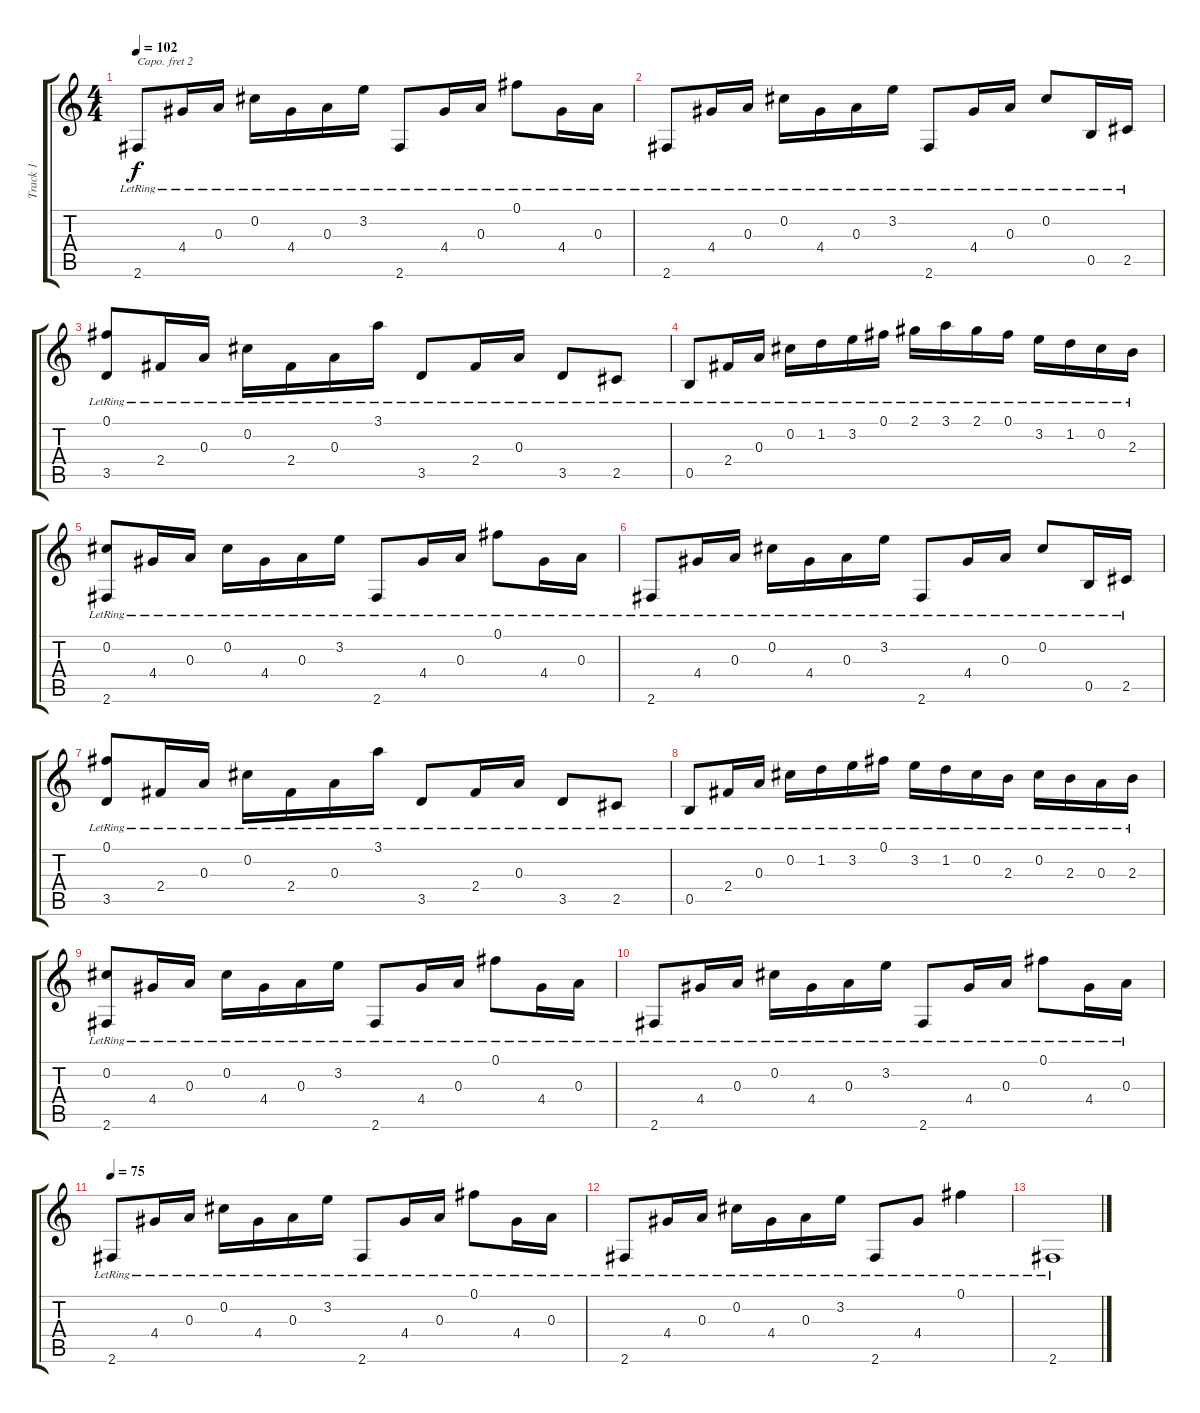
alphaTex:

\track ("Track 1" "Track 1") {instrument acousticguitarsteel}
\staff {score tabs}
\capo 2
\tuning (E4 B3 G3 D3 A2 D2) {hide}
\ts (4 4)
\tempo 102
\clef g2
\ks c
2.6{lr}.8{dy f} 4.4{lr}.16 0.3{lr}.16 0.2{lr}.16 4.4{lr}.16 0.3{lr}.16 3.2{lr}.16 2.6{lr}.8 4.4{lr}.16 0.3{lr}.16 0.1{lr}.8 4.4{lr}.16 0.3{lr}.16 |
2.6{lr}.8 4.4{lr}.16 0.3{lr}.16 0.2{lr}.16 4.4{lr}.16 0.3{lr}.16 3.2{lr}.16 2.6{lr}.8 4.4{lr}.16 0.3{lr}.16 0.2{lr}.8 0.5{lr}.16 2.5{lr}.16 |
(0.1{lr} 3.5{lr}).8 2.4{lr}.16 0.3{lr}.16 0.2{lr}.16 2.4{lr}.16 0.3{lr}.16 3.1{lr}.16 3.5{lr}.8 2.4{lr}.16 0.3{lr}.16 3.5{lr}.8 2.5{lr}.8 |
0.5{lr}.8 2.4{lr}.16 0.3{lr}.16 0.2{lr}.16 1.2{lr}.16 3.2{lr}.16 0.1{lr}.16 2.1{lr}.16 3.1{lr}.16 2.1{lr}.16 0.1{lr}.16 3.2{lr}.16 1.2{lr}.16 0.2{lr}.16 2.3{lr}.16 |
(0.2{lr} 2.6{lr}).8 4.4{lr}.16 0.3{lr}.16 0.2{lr}.16 4.4{lr}.16 0.3{lr}.16 3.2{lr}.16 2.6{lr}.8 4.4{lr}.16 0.3{lr}.16 0.1{lr}.8 4.4{lr}.16 0.3{lr}.16 |
2.6{lr}.8 4.4{lr}.16 0.3{lr}.16 0.2{lr}.16 4.4{lr}.16 0.3{lr}.16 3.2{lr}.16 2.6{lr}.8 4.4{lr}.16 0.3{lr}.16 0.2{lr}.8 0.5{lr}.16 2.5{lr}.16 |
(0.1{lr} 3.5{lr}).8 2.4{lr}.16 0.3{lr}.16 0.2{lr}.16 2.4{lr}.16 0.3{lr}.16 3.1{lr}.16 3.5{lr}.8 2.4{lr}.16 0.3{lr}.16 3.5{lr}.8 2.5{lr}.8 |
0.5{lr}.8 2.4{lr}.16 0.3{lr}.16 0.2{lr}.16 1.2{lr}.16 3.2{lr}.16 0.1{lr}.16 3.2{lr}.16 1.2{lr}.16 0.2{lr}.16 2.3{lr}.16 0.2{lr}.16 2.3{lr}.16 0.3{lr}.16 2.3{lr}.16 |
(0.2{lr} 2.6{lr}).8 4.4{lr}.16 0.3{lr}.16 0.2{lr}.16 4.4{lr}.16 0.3{lr}.16 3.2{lr}.16 2.6{lr}.8 4.4{lr}.16 0.3{lr}.16 0.1{lr}.8 4.4{lr}.16 0.3{lr}.16 |
2.6{lr}.8 4.4{lr}.16 0.3{lr}.16 0.2{lr}.16 4.4{lr}.16 0.3{lr}.16 3.2{lr}.16 2.6{lr}.8 4.4{lr}.16 0.3{lr}.16 0.1{lr}.8 4.4{lr}.16 0.3{lr}.16 |
\tempo 75
2.6{lr}.8 4.4{lr}.16 0.3{lr}.16 0.2{lr}.16 4.4{lr}.16 0.3{lr}.16 3.2{lr}.16 2.6{lr}.8 4.4{lr}.16 0.3{lr}.16 0.1{lr}.8 4.4{lr}.16 0.3{lr}.16 |
2.6{lr}.8 4.4{lr}.16 0.3{lr}.16 0.2{lr}.16 4.4{lr}.16 0.3{lr}.16 3.2{lr}.16 2.6{lr}.8 4.4{lr}.8 0.1{lr}.4 |
2.6{lr}.1
